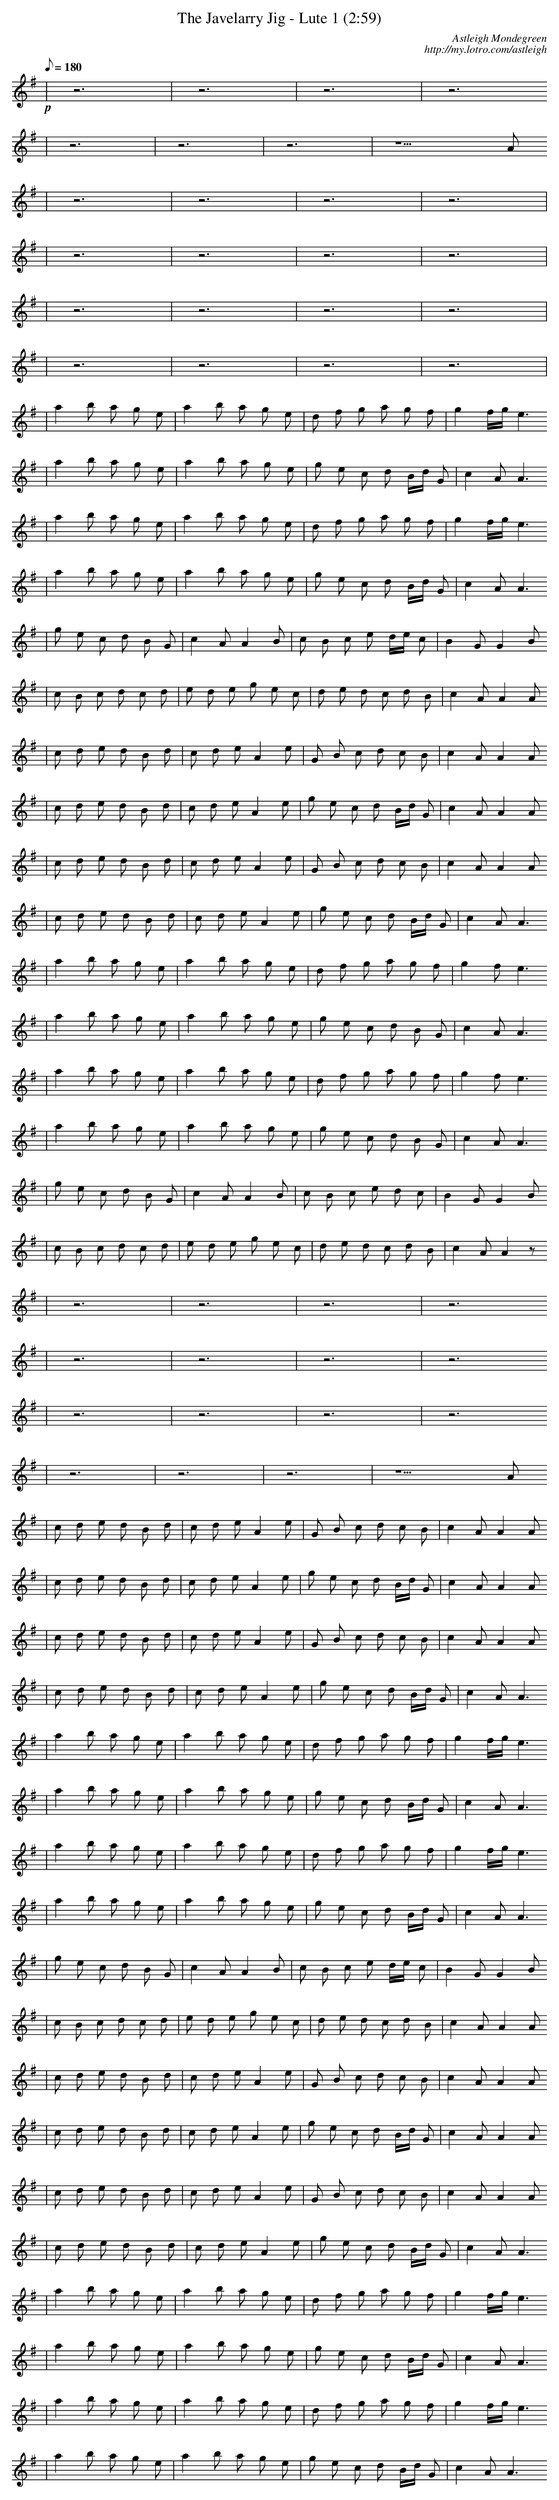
X:1
T:The Javelarry Jig - Lute 1 (2:59)
C:Astleigh Mondegreen
C:http://my.lotro.com/astleigh
L:1/8
Q:180
K:Adorian
+p+
| z6 | z6 | z6 | z6
| z6 | z6 | z6 | z5 A
| z6 | z6 | z6 | z6 |
| z6 | z6 | z6 | z6 |
| z6 | z6 | z6 | z6 |
| z6 | z6 | z6 | z6 |
| a2 b a g e | a2 b a g e | d f g a g f | g2 f/g/ e3
| a2 b a g e | a2 b a g e | g e c d B/d/ G | c2 A A3
| a2 b a g e | a2 b a g e | d f g a g f | g2 f/g/ e3
| a2 b a g e | a2 b a g e | g e c d B/d/ G | c2 A A3
| g e c d B G | c2 A A2 B | c B c e d/e/ c | B2 G G2 B
| c B c d c d | e d e g e c | d e d c d B | c2 A A2 A
| c d e d B d | c d e A2 e | G B c d c B | c2 A A2 A
| c d e d B d | c d e A2 e | g e c d B/d/ G | c2 A A2 A
| c d e d B d | c d e A2 e | G B c d c B | c2 A A2 A
| c d e d B d | c d e A2 e | g e c d B/d/ G | c2 A A3
| a2 b a g e | a2 b a g e | d f g a g f | g2 f e3
| a2 b a g e | a2 b a g e | g e c d B G | c2 A A3
| a2 b a g e | a2 b a g e | d f g a g f | g2 f e3
| a2 b a g e | a2 b a g e | g e c d B G | c2 A A3
| g e c d B G | c2 A A2 B | c B c e d c | B2 G G2 B
| c B c d c d | e d e g e c | d e d c d B | c2 A A2 z
| z6 | z6 | z6 | z6
| z6 | z6 | z6 | z6
| z6 | z6 | z6 | z6
| z6 | z6 | z6 | z5 A
| c d e d B d | c d e A2 e | G B c d c B | c2 A A2 A
| c d e d B d | c d e A2 e | g e c d B/d/ G | c2 A A2 A
| c d e d B d | c d e A2 e | G B c d c B | c2 A A2 A
| c d e d B d | c d e A2 e | g e c d B/d/ G | c2 A A3
| a2 b a g e | a2 b a g e | d f g a g f | g2 f/g/ e3
| a2 b a g e | a2 b a g e | g e c d B/d/ G | c2 A A3
| a2 b a g e | a2 b a g e | d f g a g f | g2 f/g/ e3
| a2 b a g e | a2 b a g e | g e c d B/d/ G | c2 A A3
| g e c d B G | c2 A A2 B | c B c e d/e/ c | B2 G G2 B
| c B c d c d | e d e g e c | d e d c d B | c2 A A2 A
| c d e d B d | c d e A2 e | G B c d c B | c2 A A2 A
| c d e d B d | c d e A2 e | g e c d B/d/ G | c2 A A2 A
| c d e d B d | c d e A2 e | G B c d c B | c2 A A2 A
| c d e d B d | c d e A2 e | g e c d B/d/ G | c2 A A3
| a2 b a g e | a2 b a g e | d f g a g f | g2 f/g/ e3
| a2 b a g e | a2 b a g e | g e c d B/d/ G | c2 A A3
| a2 b a g e | a2 b a g e | d f g a g f | g2 f/g/ e3
| a2 b a g e | a2 b a g e | g e c d B/d/ G | c2 A A3
